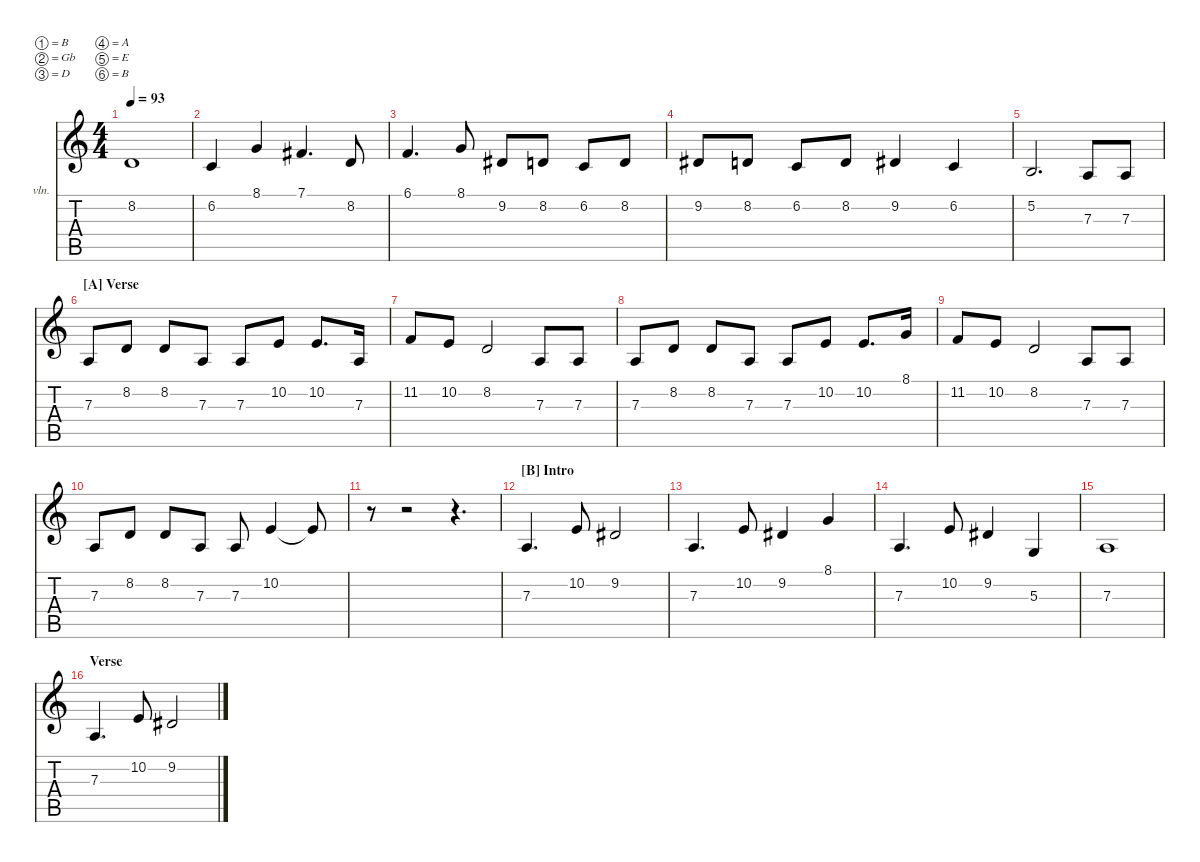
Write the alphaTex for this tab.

\defaultSystemsLayout 4
\hideDynamics
\bracketExtendMode nobrackets
\firstSystemTrackNameOrientation horizontal
\otherSystemsTrackNameOrientation horizontal
\track ("Vocals" "vln.") {instrument synthstrings1}
\staff {score tabs}
\tuning (B3 Gb3 D3 A2 E2 B1)
\ts (4 4)
\scale
1.11235
\tempo 93
\accidentals auto
\clef g2
\ottava regular
\simile none
\ks c
8.2.1{dy f beam Up} |
\scale
0.990621 6.2.4{beam Up} 8.1.4{beam Up} 7.1{acc #}.4{d beam Up} 8.2.8{beam Up} |
\scale
0.948516 6.1.4{d beam Up} 8.1.8{beam Up} 9.2{acc #}.8{beam Up} 8.2.8{beam Up} 6.2.8{beam Up} 8.2.8{beam Up} |
\scale
0.948516 9.2{acc #}.8{beam Up} 8.2.8{beam Up} 6.2.8{beam Up} 8.2.8{beam Up} 9.2{acc #}.4{beam Up} 6.2.4{beam Up} |
\scale
1.09919 5.2.2{d beam Up} 7.3.8{beam Up} 7.3.8{beam Up} |
\section ("A" "Verse")
\scale
0.977463 7.3.8{beam Up} 8.2.8{beam Up} 8.2.8{beam Up} 7.3.8{beam Up} 7.3.8{beam Up} 10.2.8{beam Up} 10.2.8{d beam Up} 7.3.16{beam Up} |
\scale
0.945884 11.2.8{beam Up} 10.2.8{beam Up} 8.2.2{beam Up} 7.3.8{beam Up} 7.3.8{beam Up} |
\scale
0.977463 7.3.8{beam Up} 8.2.8{beam Up} 8.2.8{beam Up} 7.3.8{beam Up} 7.3.8{beam Up} 10.2.8{beam Up} 10.2.8{d beam Up} 8.1.16{beam Up} |
\scale
1.06761 11.2.8{beam Up} 10.2.8{beam Up} 8.2.2{beam Up} 7.3.8{beam Up} 7.3.8{beam Up} |
\scale
1.09129 7.3.8{beam Up} 8.2.8{beam Up} 8.2.8{beam Up} 7.3.8{beam Up} 7.3.8{beam Up} 10.2.4{beam Up} 10.2{t}.8{beam Up} |
\scale
0.969568 r.8{beam Down} r.2{beam Down} r.4{d beam Down} |
\section ("B" "Intro")
\scale
0.969568 7.3.4{d beam Up} 10.2.8{beam Up} 9.2{acc #}.2{beam Up} |
\scale
0.969568 7.3.4{d beam Up} 10.2.8{beam Up} 9.2{acc #}.4{beam Up} 8.1.4{beam Up} |
\scale
1.09129 7.3.4{d beam Up} 10.2.8{beam Up} 9.2{acc #}.4{beam Up} 5.3.4{beam Up} |
\scale
0.969568 7.3.1{beam Up} |
\section ("" "Verse")
\scale
0.969568 7.3.4{d beam Up} 10.2.8{beam Up} 9.2{acc #}.2{beam Up}
